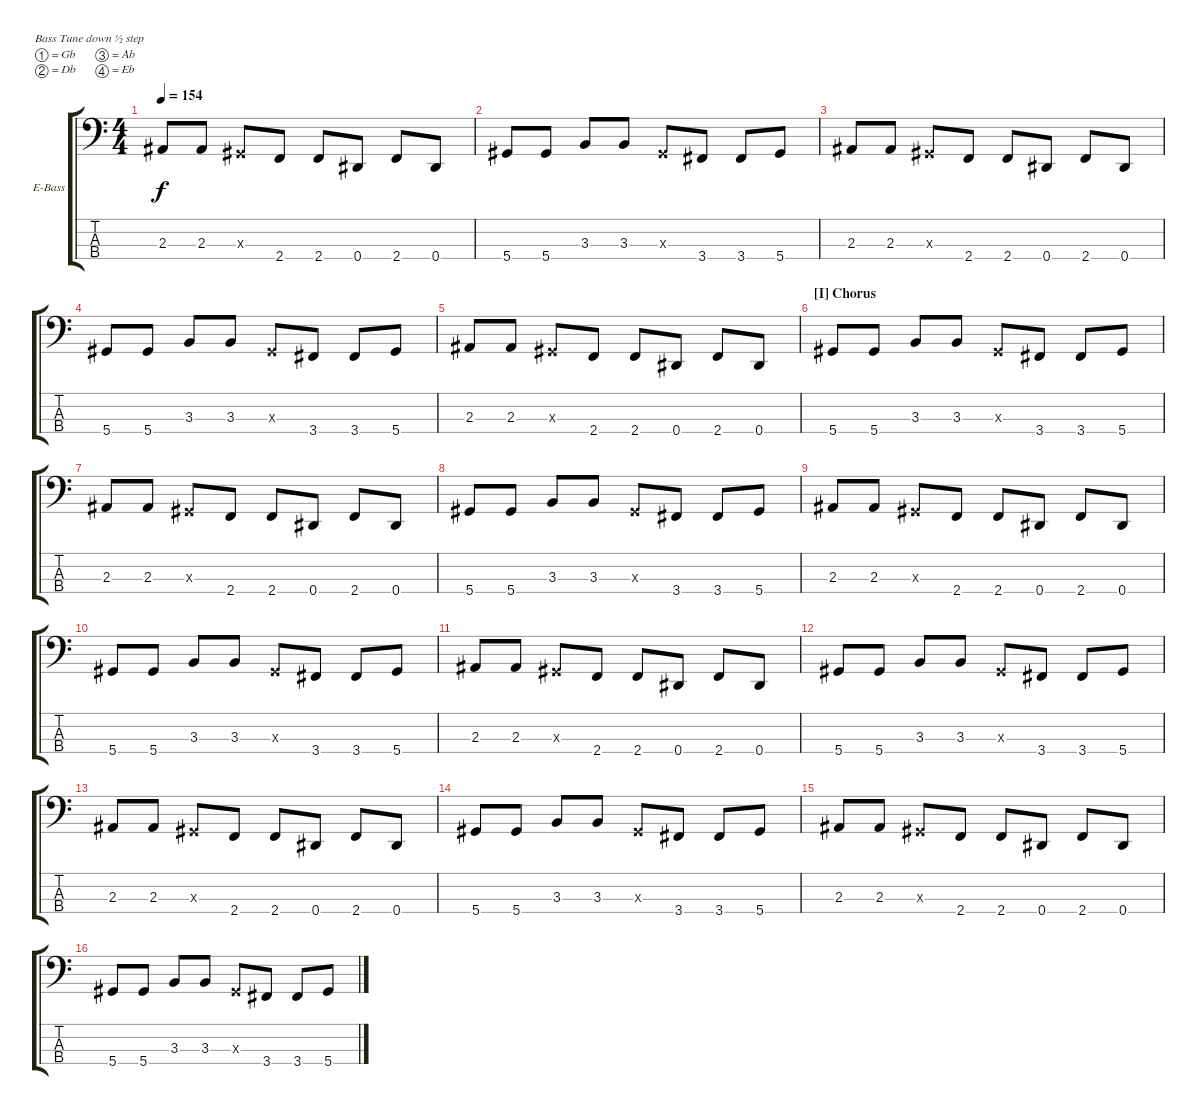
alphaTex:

\defaultSystemsLayout 4
\bracketExtendMode groupsimilarinstruments
\firstSystemTrackNameOrientation horizontal
\otherSystemsTrackNameOrientation horizontal
\track ("El Bass" "E-Bass") {instrument electricbassfinger}
\staff {score tabs}
\tuning (Gb2 Db2 Ab1 Eb1)
\ts (4 4)
\tempo 154
\clef f4
\scale
1.03909
\ks c
2.3.8{dy f} 2.3.8 0.3{x}.8 2.4.8 2.4.8 0.4.8 2.4.8 0.4.8 |
\scale
0.960908 5.4.8 5.4.8 3.3.8 3.3.8 0.3{x}.8 3.4.8 3.4.8 5.4.8 |
\scale
1.03909 2.3.8 2.3.8 0.3{x}.8 2.4.8 2.4.8 0.4.8 2.4.8 0.4.8 |
\scale
0.960908 5.4.8 5.4.8 3.3.8 3.3.8 0.3{x}.8 3.4.8 3.4.8 5.4.8 |
\scale
1.03909 2.3.8 2.3.8 0.3{x}.8 2.4.8 2.4.8 0.4.8 2.4.8 0.4.8 |
\section ("I" "Chorus")
\scale
0.960908 5.4.8 5.4.8 3.3.8 3.3.8 0.3{x}.8 3.4.8 3.4.8 5.4.8 |
\scale
1.03909 2.3.8 2.3.8 0.3{x}.8 2.4.8 2.4.8 0.4.8 2.4.8 0.4.8 |
\scale
0.960908 5.4.8 5.4.8 3.3.8 3.3.8 0.3{x}.8 3.4.8 3.4.8 5.4.8 |
\scale
1.03909 2.3.8 2.3.8 0.3{x}.8 2.4.8 2.4.8 0.4.8 2.4.8 0.4.8 |
\scale
0.960908 5.4.8 5.4.8 3.3.8 3.3.8 0.3{x}.8 3.4.8 3.4.8 5.4.8 |
\scale
1.03909 2.3.8 2.3.8 0.3{x}.8 2.4.8 2.4.8 0.4.8 2.4.8 0.4.8 |
\scale
0.960908 5.4.8 5.4.8 3.3.8 3.3.8 0.3{x}.8 3.4.8 3.4.8 5.4.8 |
\scale
1.03909 2.3.8 2.3.8 0.3{x}.8 2.4.8 2.4.8 0.4.8 2.4.8 0.4.8 |
\scale
0.960908 5.4.8 5.4.8 3.3.8 3.3.8 0.3{x}.8 3.4.8 3.4.8 5.4.8 |
\scale
1.03909 2.3.8 2.3.8 0.3{x}.8 2.4.8 2.4.8 0.4.8 2.4.8 0.4.8 |
\scale
0.960908 5.4.8 5.4.8 3.3.8 3.3.8 0.3{x}.8 3.4.8 3.4.8 5.4.8
